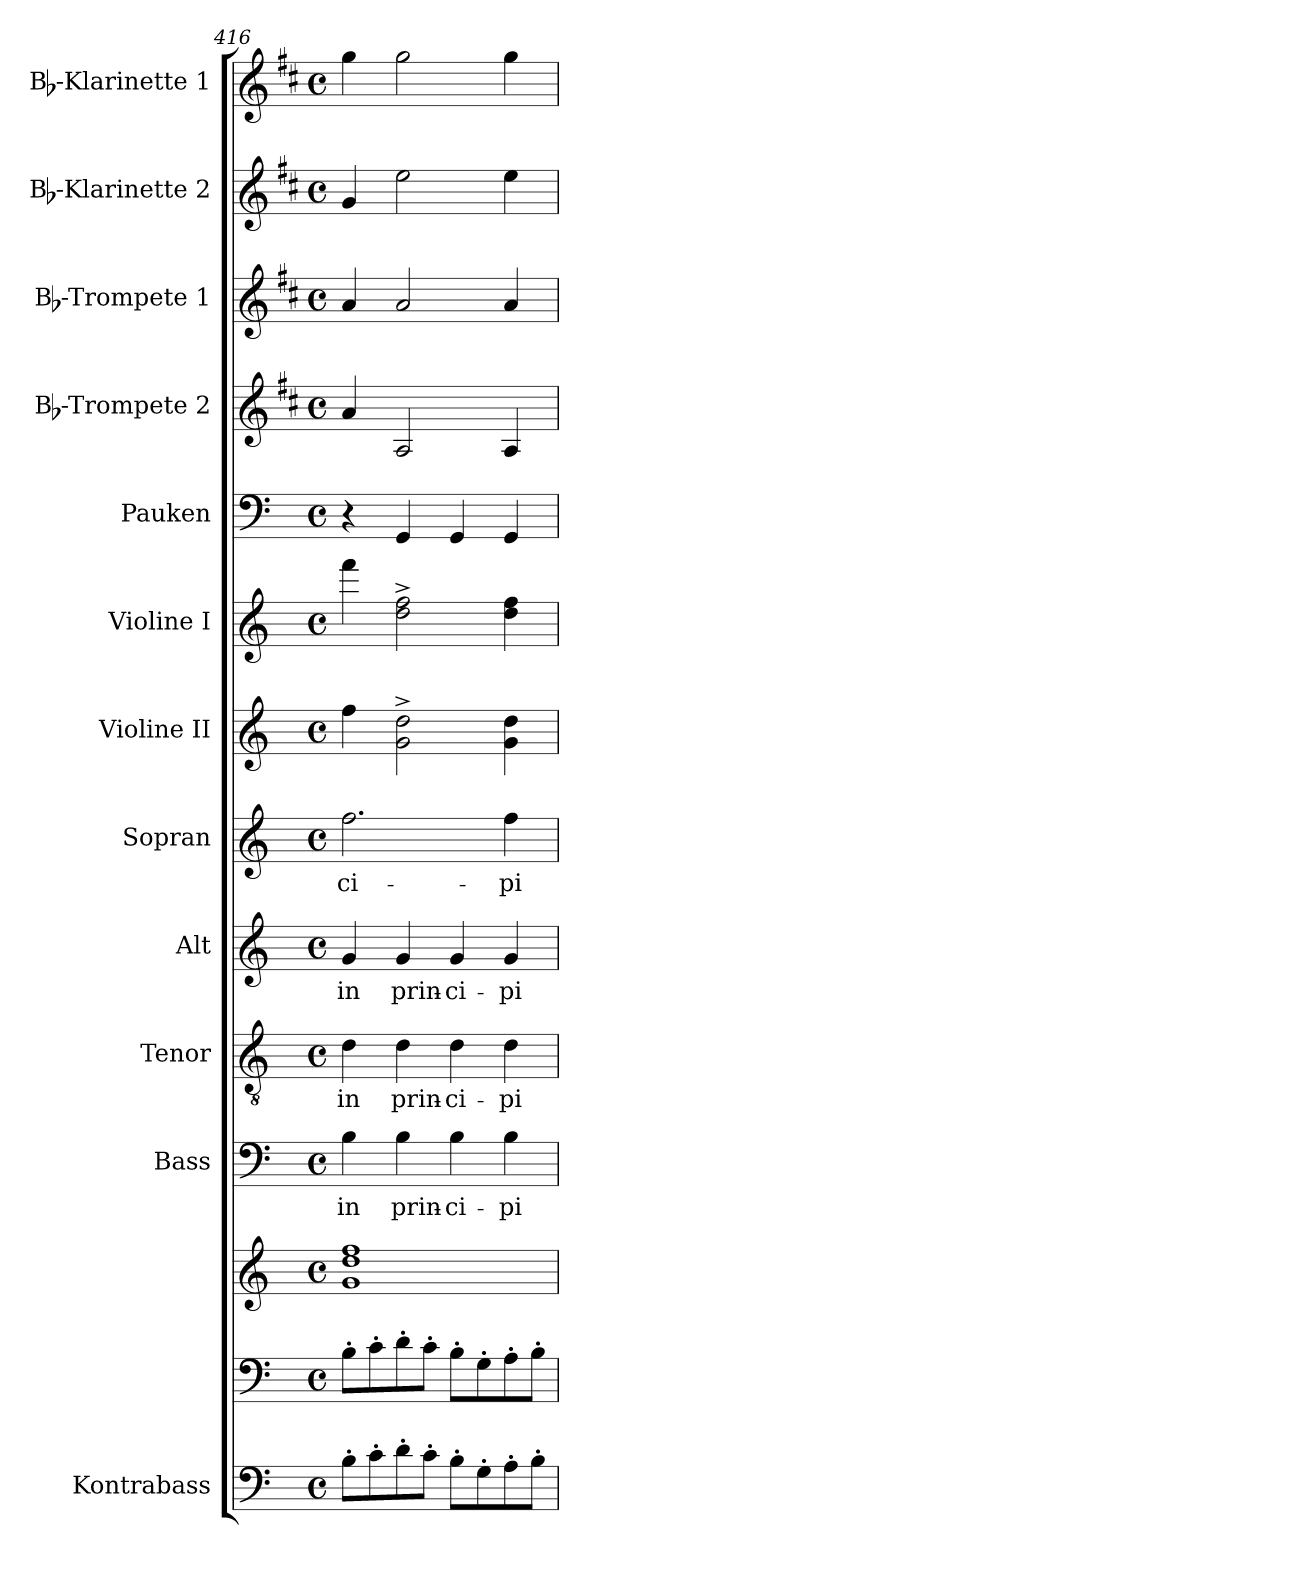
**kern	**kern	**kern	**kern	**text	**kern	**text	**kern	**text	**kern	**text	**kern	**kern	**kern	**kern	**kern	**kern	**kern
*part13	*part12	*part12	*part11	*part11	*part10	*part10	*part9	*part9	*part8	*part8	*part7	*part6	*part5	*part4	*part3	*part2	*part1
*staff14	*staff13	*staff12	*staff11	*staff11	*staff10	*staff10	*staff9	*staff9	*staff8	*staff8	*staff7	*staff6	*staff5	*staff4	*staff3	*staff2	*staff1
*I"Kontrabass	*	*	*I"Bass	*	*I"Tenor	*	*I"Alt	*	*I"Sopran	*	*I"Violine II	*I"Violine I	*I"Pauken	*I"Bb-Trompete 2	*I"Bb-Trompete 1	*I"Bb-Klarinette 2	*I"Bb-Klarinette 1
*I'Kb.	*	*	*I'B.	*	*I'T.	*	*I'A.	*	*I'S.	*	*I'Vl. II	*I'Vl. I	*I'Pk.	*I'Bb Trp. 2	*I'Bb Trp. 1	*I'Bb Kl. 2	*I'Bb Kl. 1
*clefF4	*clefF4	*clefG2	*clefF4	*	*clefGv2	*	*clefG2	*	*clefG2	*	*clefG2	*clefG2	*clefF4	*clefG2	*clefG2	*clefG2	*clefG2
*ITrd7c12	*	*	*	*	*	*	*	*	*	*	*	*	*	*ITrd1c2	*ITrd1c2	*ITrd1c2	*ITrd1c2
*k[]	*k[]	*k[]	*k[]	*	*k[]	*	*k[]	*	*k[]	*	*k[]	*k[]	*k[]	*k[]	*k[]	*k[]	*k[]
*C:	*C:	*C:	*C:	*	*C:	*	*C:	*	*C:	*	*C:	*C:	*C:	*C:	*C:	*C:	*C:
*M4/4	*M4/4	*M4/4	*M4/4	*	*M4/4	*	*M4/4	*	*M4/4	*	*M4/4	*M4/4	*M4/4	*M4/4	*M4/4	*M4/4	*M4/4
*met(c)	*met(c)	*met(c)	*met(c)	*	*met(c)	*	*met(c)	*	*met(c)	*	*met(c)	*met(c)	*met(c)	*met(c)	*met(c)	*met(c)	*met(c)
=416	=416	=416	=416	=416	=416	=416	=416	=416	=416	=416	=416	=416	=416	=416	=416	=416	=416
!	!	!	!	!LO:LY:b	!	!LO:LY:b	!	!LO:LY:b	!	!LO:LY:b	!	!	!	!	!	!	!
8BB'>\L	8B'>\L	1g 1dd 1ff	4B\	in	4d\	in	4g/	in	2.ff\	-ci-	4ff\	4fff\	4r	4g/	4g/	4f/	4ff\
8C'>\	8c'>\	.	.	.	.	.	.	.	.	.	.	.	.	.	.	.	.
!	!	!	!	!LO:LY:b	!	!LO:LY:b	!	!LO:LY:b	!	!	!	!	!	!	!	!	!
8D'>\	8d'>\	.	4B\	prin-	4d\	prin-	4g/	prin-	.	.	2g\^> 2dd\^>	2dd\^> 2ff\^>	4GG/	2G/	2g/	2dd\	2ff\
8C'>\J	8c'>\J	.	.	.	.	.	.	.	.	.	.	.	.	.	.	.	.
!	!	!	!	!LO:LY:b	!	!LO:LY:b	!	!LO:LY:b	!	!	!	!	!	!	!	!	!
8BB'>\L	8B'>\L	.	4B\	-ci-	4d\	-ci-	4g/	-ci-	.	.	.	.	4GG/	.	.	.	.
8GG'>\	8G'>\	.	.	.	.	.	.	.	.	.	.	.	.	.	.	.	.
!	!	!	!	!LO:LY:b	!	!LO:LY:b	!	!LO:LY:b	!	!LO:LY:b	!	!	!	!	!	!	!
8AA'>\	8A'>\	.	4B\	-pi-	4d\	-pi-	4g/	-pi-	4ff\	-pi-	4g\ 4dd\	4dd\ 4ff\	4GG/	4G/	4g/	4dd\	4ff\
8BB'>\J	8B'>\J	.	.	.	.	.	.	.	.	.	.	.	.	.	.	.	.
=	=	=	=	=	=	=	=	=	=	=	=	=	=	=	=	=	=
*-	*-	*-	*-	*-	*-	*-	*-	*-	*-	*-	*-	*-	*-	*-	*-	*-	*-
